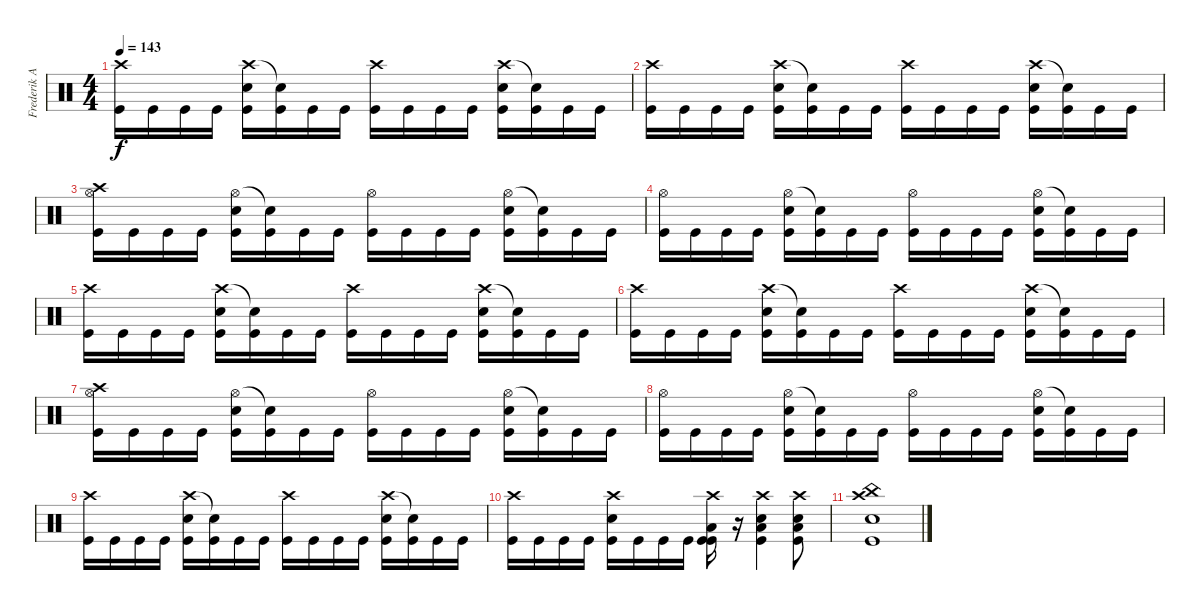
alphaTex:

\track ("Frederik Andersson" "Frederik A") {instrument percussion}
\staff {score}
\articulation defaults
\ts (4 4)
\tempo 143
\clef neutral
\ks c
("Crash high (hit)" "Kick (hit)").16{dy f} "Kick (hit)".16 "Kick (hit)".16 "Kick (hit)".16 ("Crash high (hit)" "Snare (hit) 2" "Kick (hit)").16 ("Snare (hit) 2"{t} "Kick (hit)").16 "Kick (hit)".16 "Kick (hit)".16 ("Crash high (hit)" "Kick (hit)").16 "Kick (hit)".16 "Kick (hit)".16 "Kick (hit)".16 ("Crash high (hit)" "Snare (hit) 2" "Kick (hit)").16 ("Snare (hit) 2"{t} "Kick (hit)").16 "Kick (hit)".16 "Kick (hit)".16 |
("Crash high (hit)" "Kick (hit)").16 "Kick (hit)".16 "Kick (hit)".16 "Kick (hit)".16 ("Crash high (hit)" "Snare (hit) 2" "Kick (hit)").16 ("Snare (hit) 2"{t} "Kick (hit)").16 "Kick (hit)".16 "Kick (hit)".16 ("Crash high (hit)" "Kick (hit)").16 "Kick (hit)".16 "Kick (hit)".16 "Kick (hit)".16 ("Crash high (hit)" "Snare (hit) 2" "Kick (hit)").16 ("Snare (hit) 2"{t} "Kick (hit)").16 "Kick (hit)".16 "Kick (hit)".16 |
("Crash high (hit)" "Hi-Hat (open)" "Kick (hit)").16 "Kick (hit)".16 "Kick (hit)".16 "Kick (hit)".16 ("Hi-Hat (open)" "Snare (hit) 2" "Kick (hit)").16 ("Snare (hit) 2"{t} "Kick (hit)").16 "Kick (hit)".16 "Kick (hit)".16 ("Hi-Hat (open)" "Kick (hit)").16 "Kick (hit)".16 "Kick (hit)".16 "Kick (hit)".16 ("Hi-Hat (open)" "Snare (hit) 2" "Kick (hit)").16 ("Snare (hit) 2"{t} "Kick (hit)").16 "Kick (hit)".16 "Kick (hit)".16 |
("Hi-Hat (open)" "Kick (hit)").16 "Kick (hit)".16 "Kick (hit)".16 "Kick (hit)".16 ("Hi-Hat (open)" "Snare (hit) 2" "Kick (hit)").16 ("Snare (hit) 2"{t} "Kick (hit)").16 "Kick (hit)".16 "Kick (hit)".16 ("Hi-Hat (open)" "Kick (hit)").16 "Kick (hit)".16 "Kick (hit)".16 "Kick (hit)".16 ("Hi-Hat (open)" "Snare (hit) 2" "Kick (hit)").16 ("Snare (hit) 2"{t} "Kick (hit)").16 "Kick (hit)".16 "Kick (hit)".16 |
("Crash high (hit)" "Kick (hit)").16 "Kick (hit)".16 "Kick (hit)".16 "Kick (hit)".16 ("Crash high (hit)" "Snare (hit) 2" "Kick (hit)").16 ("Snare (hit) 2"{t} "Kick (hit)").16 "Kick (hit)".16 "Kick (hit)".16 ("Crash high (hit)" "Kick (hit)").16 "Kick (hit)".16 "Kick (hit)".16 "Kick (hit)".16 ("Crash high (hit)" "Snare (hit) 2" "Kick (hit)").16 ("Snare (hit) 2"{t} "Kick (hit)").16 "Kick (hit)".16 "Kick (hit)".16 |
("Crash high (hit)" "Kick (hit)").16 "Kick (hit)".16 "Kick (hit)".16 "Kick (hit)".16 ("Crash high (hit)" "Snare (hit) 2" "Kick (hit)").16 ("Snare (hit) 2"{t} "Kick (hit)").16 "Kick (hit)".16 "Kick (hit)".16 ("Crash high (hit)" "Kick (hit)").16 "Kick (hit)".16 "Kick (hit)".16 "Kick (hit)".16 ("Crash high (hit)" "Snare (hit) 2" "Kick (hit)").16 ("Snare (hit) 2"{t} "Kick (hit)").16 "Kick (hit)".16 "Kick (hit)".16 |
("Crash high (hit)" "Hi-Hat (open)" "Kick (hit)").16 "Kick (hit)".16 "Kick (hit)".16 "Kick (hit)".16 ("Hi-Hat (open)" "Snare (hit) 2" "Kick (hit)").16 ("Snare (hit) 2"{t} "Kick (hit)").16 "Kick (hit)".16 "Kick (hit)".16 ("Hi-Hat (open)" "Kick (hit)").16 "Kick (hit)".16 "Kick (hit)".16 "Kick (hit)".16 ("Hi-Hat (open)" "Snare (hit) 2" "Kick (hit)").16 ("Snare (hit) 2"{t} "Kick (hit)").16 "Kick (hit)".16 "Kick (hit)".16 |
("Hi-Hat (open)" "Kick (hit)").16 "Kick (hit)".16 "Kick (hit)".16 "Kick (hit)".16 ("Hi-Hat (open)" "Snare (hit) 2" "Kick (hit)").16 ("Snare (hit) 2"{t} "Kick (hit)").16 "Kick (hit)".16 "Kick (hit)".16 ("Hi-Hat (open)" "Kick (hit)").16 "Kick (hit)".16 "Kick (hit)".16 "Kick (hit)".16 ("Hi-Hat (open)" "Snare (hit) 2" "Kick (hit)").16 ("Snare (hit) 2"{t} "Kick (hit)").16 "Kick (hit)".16 "Kick (hit)".16 |
("Crash high (hit)" "Kick (hit)").16 "Kick (hit)".16 "Kick (hit)".16 "Kick (hit)".16 ("Crash high (hit)" "Snare (hit) 2" "Kick (hit)").16 ("Snare (hit) 2"{t} "Kick (hit)").16 "Kick (hit)".16 "Kick (hit)".16 ("Crash high (hit)" "Kick (hit)").16 "Kick (hit)".16 "Kick (hit)".16 "Kick (hit)".16 ("Crash high (hit)" "Snare (hit) 2" "Kick (hit)").16 ("Snare (hit) 2"{t} "Kick (hit)").16 "Kick (hit)".16 "Kick (hit)".16 |
("Crash high (hit)" "Kick (hit)").16 "Kick (hit)".16 "Kick (hit)".16 "Kick (hit)".16 ("Crash high (hit)" "Snare (hit) 2" "Kick (hit)").16 "Kick (hit)".16 "Kick (hit)".16 "Kick (hit)".16 ("Crash high (hit)" "Low Floor Tom (hit)" "Kick (hit)" "Kick (hit)").16 r.16 ("Crash high (hit)" "Low Floor Tom (hit)" "Snare (hit) 2" "Kick (hit)").4 ("Crash high (hit)" "Low Floor Tom (hit)" "Snare (hit) 2" "Kick (hit)").8 |
("China (hit)" "Crash high (hit)" "Snare (hit) 2" "Kick (hit)").1
